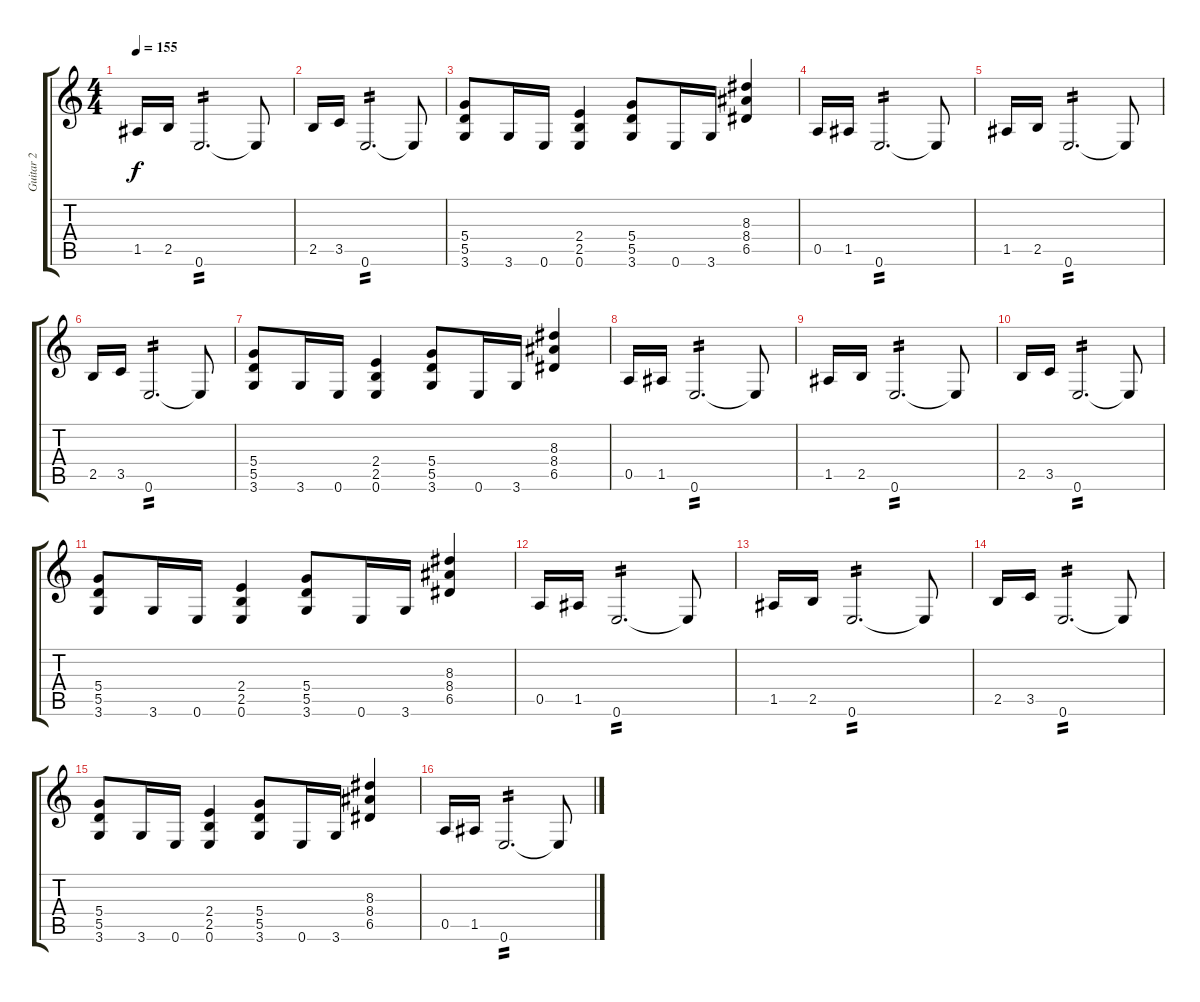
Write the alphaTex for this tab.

\track ("Guitar 2" "Guitar 2") {instrument distortionguitar}
\staff {score tabs}
\tuning (E4 B3 G3 D3 A2 E2) {hide}
\ts (4 4)
\tempo 155
\clef g2
\ks c
1.5.16{dy f} 2.5.16 0.6.2{d tp 2} 0.6{t}.8 |
2.5.16 3.5.16 0.6.2{d tp 2} 0.6{t}.8 |
(5.4 5.5 3.6).8 3.6.16 0.6.16 (2.4 2.5 0.6).4 (5.4 5.5 3.6).8 0.6.16 3.6.16 (8.3 8.4 6.5).4 |
0.5.16 1.5.16 0.6.2{d tp 2} 0.6{t}.8 |
1.5.16 2.5.16 0.6.2{d tp 2} 0.6{t}.8 |
2.5.16 3.5.16 0.6.2{d tp 2} 0.6{t}.8 |
(5.4 5.5 3.6).8 3.6.16 0.6.16 (2.4 2.5 0.6).4 (5.4 5.5 3.6).8 0.6.16 3.6.16 (8.3 8.4 6.5).4 |
0.5.16 1.5.16 0.6.2{d tp 2} 0.6{t}.8 |
1.5.16 2.5.16 0.6.2{d tp 2} 0.6{t}.8 |
2.5.16 3.5.16 0.6.2{d tp 2} 0.6{t}.8 |
(5.4 5.5 3.6).8 3.6.16 0.6.16 (2.4 2.5 0.6).4 (5.4 5.5 3.6).8 0.6.16 3.6.16 (8.3 8.4 6.5).4 |
0.5.16 1.5.16 0.6.2{d tp 2} 0.6{t}.8 |
1.5.16 2.5.16 0.6.2{d tp 2} 0.6{t}.8 |
2.5.16 3.5.16 0.6.2{d tp 2} 0.6{t}.8 |
(5.4 5.5 3.6).8 3.6.16 0.6.16 (2.4 2.5 0.6).4 (5.4 5.5 3.6).8 0.6.16 3.6.16 (8.3 8.4 6.5).4 |
0.5.16 1.5.16 0.6.2{d tp 2} 0.6{t}.8
